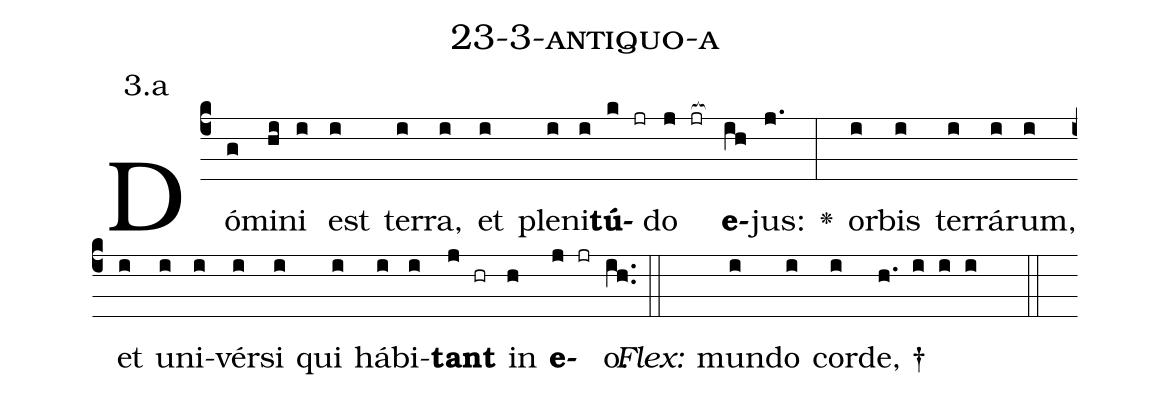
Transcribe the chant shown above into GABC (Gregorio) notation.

name: 23-3-antiquo-a;
annotation: 3.a;
%%
(c4)Dó(g)mi(hi)ni(i) est(i) ter(i)ra,(i) et(i) ple(i)ni(i)<b>tú</b>(k jr)do(j jr[ocb:1{]) <b>e</b>(ih[ocb:0}])jus:(j.) <v>\greheightstar</v>(:) or(i)bis(i) ter(i)rá(i)rum,(i) et(i) u(i)ni(i)vér(i)si(i) qui(i) há(i)bi(i)<b>tant</b>(j hr) in(h) <b>e</b>(j jr)o.(ih..) (::)
<i>Flex:</i>()  mun(i)do(i) cor(i)de, †(h. i i i  ::)

%E(i) u(i) o(j) u(h) a(j) e.(ih..) (::)
